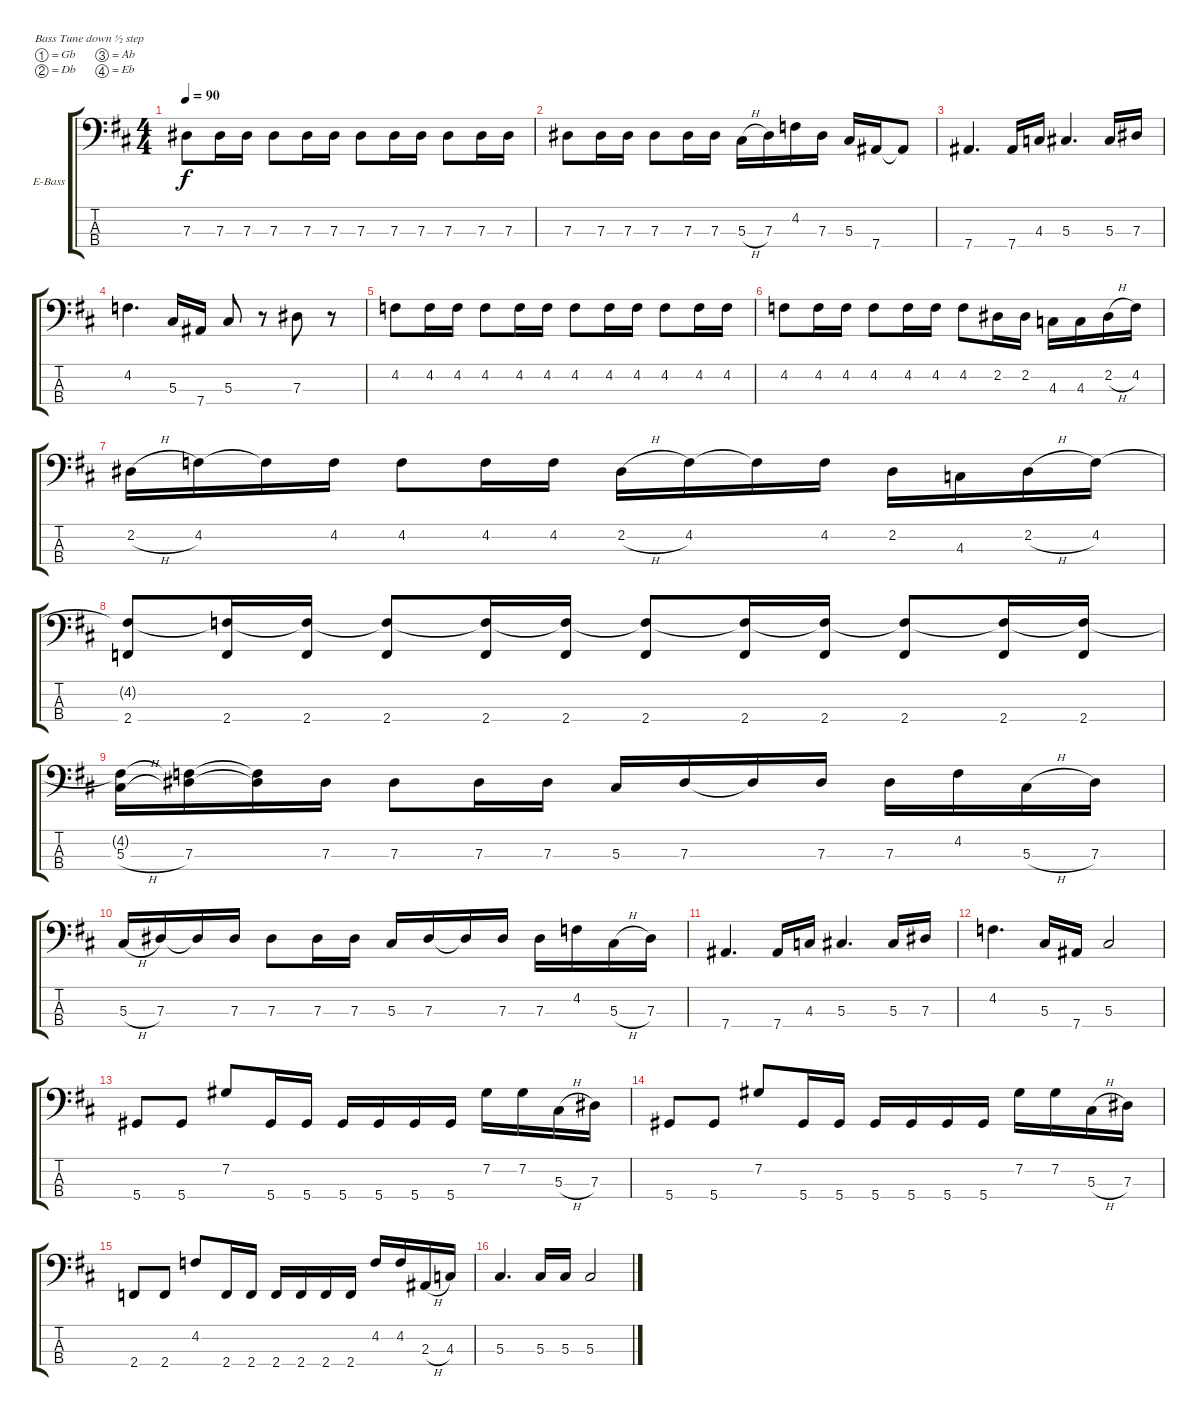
\defaultSystemsLayout 4
\bracketExtendMode groupsimilarinstruments
\firstSystemTrackNameOrientation horizontal
\otherSystemsTrackNameOrientation horizontal
\track ("Electric Bass" "E-Bass") {instrument electricbassfinger}
\staff {score tabs}
\tuning (Gb2 Db2 Ab1 Eb1)
\ts (4 4)
\tempo 90
\clef f4
\ks bminor
7.3.8{dy f} 7.3.16 7.3.16 7.3.8 7.3.16 7.3.16 7.3.8 7.3.16 7.3.16 7.3.8 7.3.16 7.3.16 |
7.3.8 7.3.16 7.3.16 7.3.8 7.3.16 7.3.16 5.3{h}.16 7.3.16 4.2.16 7.3.16 5.3.16 7.4.16 7.4{t}.8 |
7.4.4{d} 7.4.16 4.3.16 5.3.4{d} 5.3.16 7.3.16 |
4.2.4{d} 5.3.16 7.4.16 5.3.8 r.8 7.3.8 r.8 |
4.2.8 4.2.16 4.2.16 4.2.8 4.2.16 4.2.16 4.2.8 4.2.16 4.2.16 4.2.8 4.2.16 4.2.16 |
4.2.8 4.2.16 4.2.16 4.2.8 4.2.16 4.2.16 4.2.8 2.2.16 2.2.16 4.3.16 4.3.16 2.2{h}.16 4.2.16 |
2.2{h}.16 4.2.16 4.2{t}.16 4.2.16 4.2.8 4.2.16 4.2.16 2.2{h}.16 4.2.16 4.2{t}.16 4.2.16 2.2.16 4.3.16 2.2{h}.16 4.2.16 |
(2.4 4.2{t}).8 (2.4 4.2{t}).16 (2.4 4.2{t}).16 (2.4 4.2{t}).8 (2.4 4.2{t}).16 (2.4 4.2{t}).16 (2.4 4.2{t}).8 (2.4 4.2{t}).16 (2.4 4.2{t}).16 (2.4 4.2{t}).8 (2.4 4.2{t}).16 (2.4 4.2{t}).16 |
(5.3{h} 4.2{t}).16 (7.3 4.2{t}).16 (4.2{t} 7.3{t}).16 7.3.16 7.3.8 7.3.16 7.3.16 5.3.16 7.3.16 7.3{t}.16 7.3.16 7.3.16 4.2.16 5.3{h}.16 7.3.16 |
5.3{h}.16 7.3.16 7.3{t}.16 7.3.16 7.3.8 7.3.16 7.3.16 5.3.16 7.3.16 7.3{t}.16 7.3.16 7.3.16 4.2.16 5.3{h}.16 7.3.16 |
7.4.4{d} 7.4.16 4.3.16 5.3.4{d} 5.3.16 7.3.16 |
4.2.4{d} 5.3.16 7.4.16 5.3.2 |
5.4.8 5.4.8 7.2.8 5.4.16 5.4.16 5.4.16 5.4.16 5.4.16 5.4.16 7.2.16 7.2.16 5.3{h}.16 7.3.16 |
5.4.8 5.4.8 7.2.8 5.4.16 5.4.16 5.4.16 5.4.16 5.4.16 5.4.16 7.2.16 7.2.16 5.3{h}.16 7.3.16 |
2.4.8 2.4.8 4.2.8 2.4.16 2.4.16 2.4.16 2.4.16 2.4.16 2.4.16 4.2.16 4.2.16 2.3{h}.16 4.3.16 |
5.3.4{d} 5.3.16 5.3.16 5.3.2
